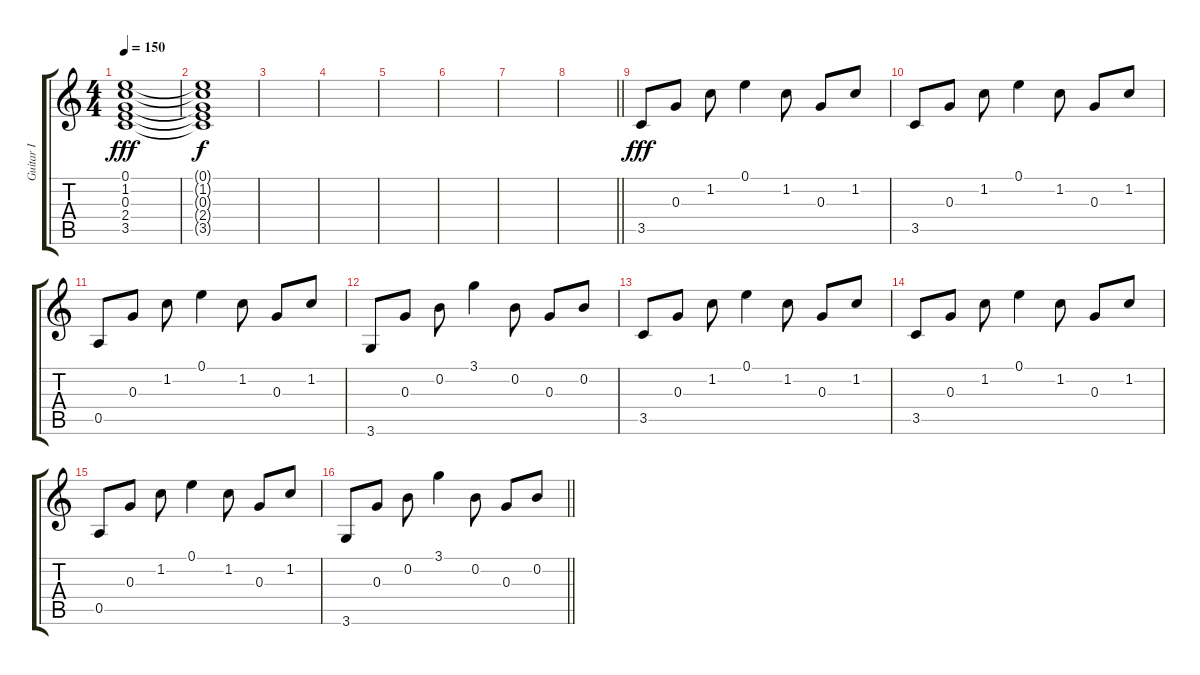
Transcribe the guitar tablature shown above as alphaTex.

\track ("Guitar I" "Guitar I") {instrument overdrivenguitar}
\staff {score tabs}
\tuning (E4 B3 G3 D3 A2 E2) {hide}
\ts (4 4)
\tempo 150
\clef g2
\ks c
(0.1 1.2 0.3 2.4 3.5).1{dy fff} |
(0.1{t} 1.2{t} 0.3{t} 2.4{t} 3.5{t}).1{dy f} |
|
|
|
|
|
\barLineRight lightlight
|
3.5.8{dy fff} 0.3.8 1.2.8 0.1.4 1.2.8 0.3.8 1.2.8 |
3.5.8 0.3.8 1.2.8 0.1.4 1.2.8 0.3.8 1.2.8 |
0.5.8 0.3.8 1.2.8 0.1.4 1.2.8 0.3.8 1.2.8 |
3.6.8 0.3.8 0.2.8 3.1.4 0.2.8 0.3.8 0.2.8 |
3.5.8 0.3.8 1.2.8 0.1.4 1.2.8 0.3.8 1.2.8 |
3.5.8 0.3.8 1.2.8 0.1.4 1.2.8 0.3.8 1.2.8 |
0.5.8 0.3.8 1.2.8 0.1.4 1.2.8 0.3.8 1.2.8 |
\barLineRight lightlight
3.6.8 0.3.8 0.2.8 3.1.4 0.2.8 0.3.8 0.2.8
